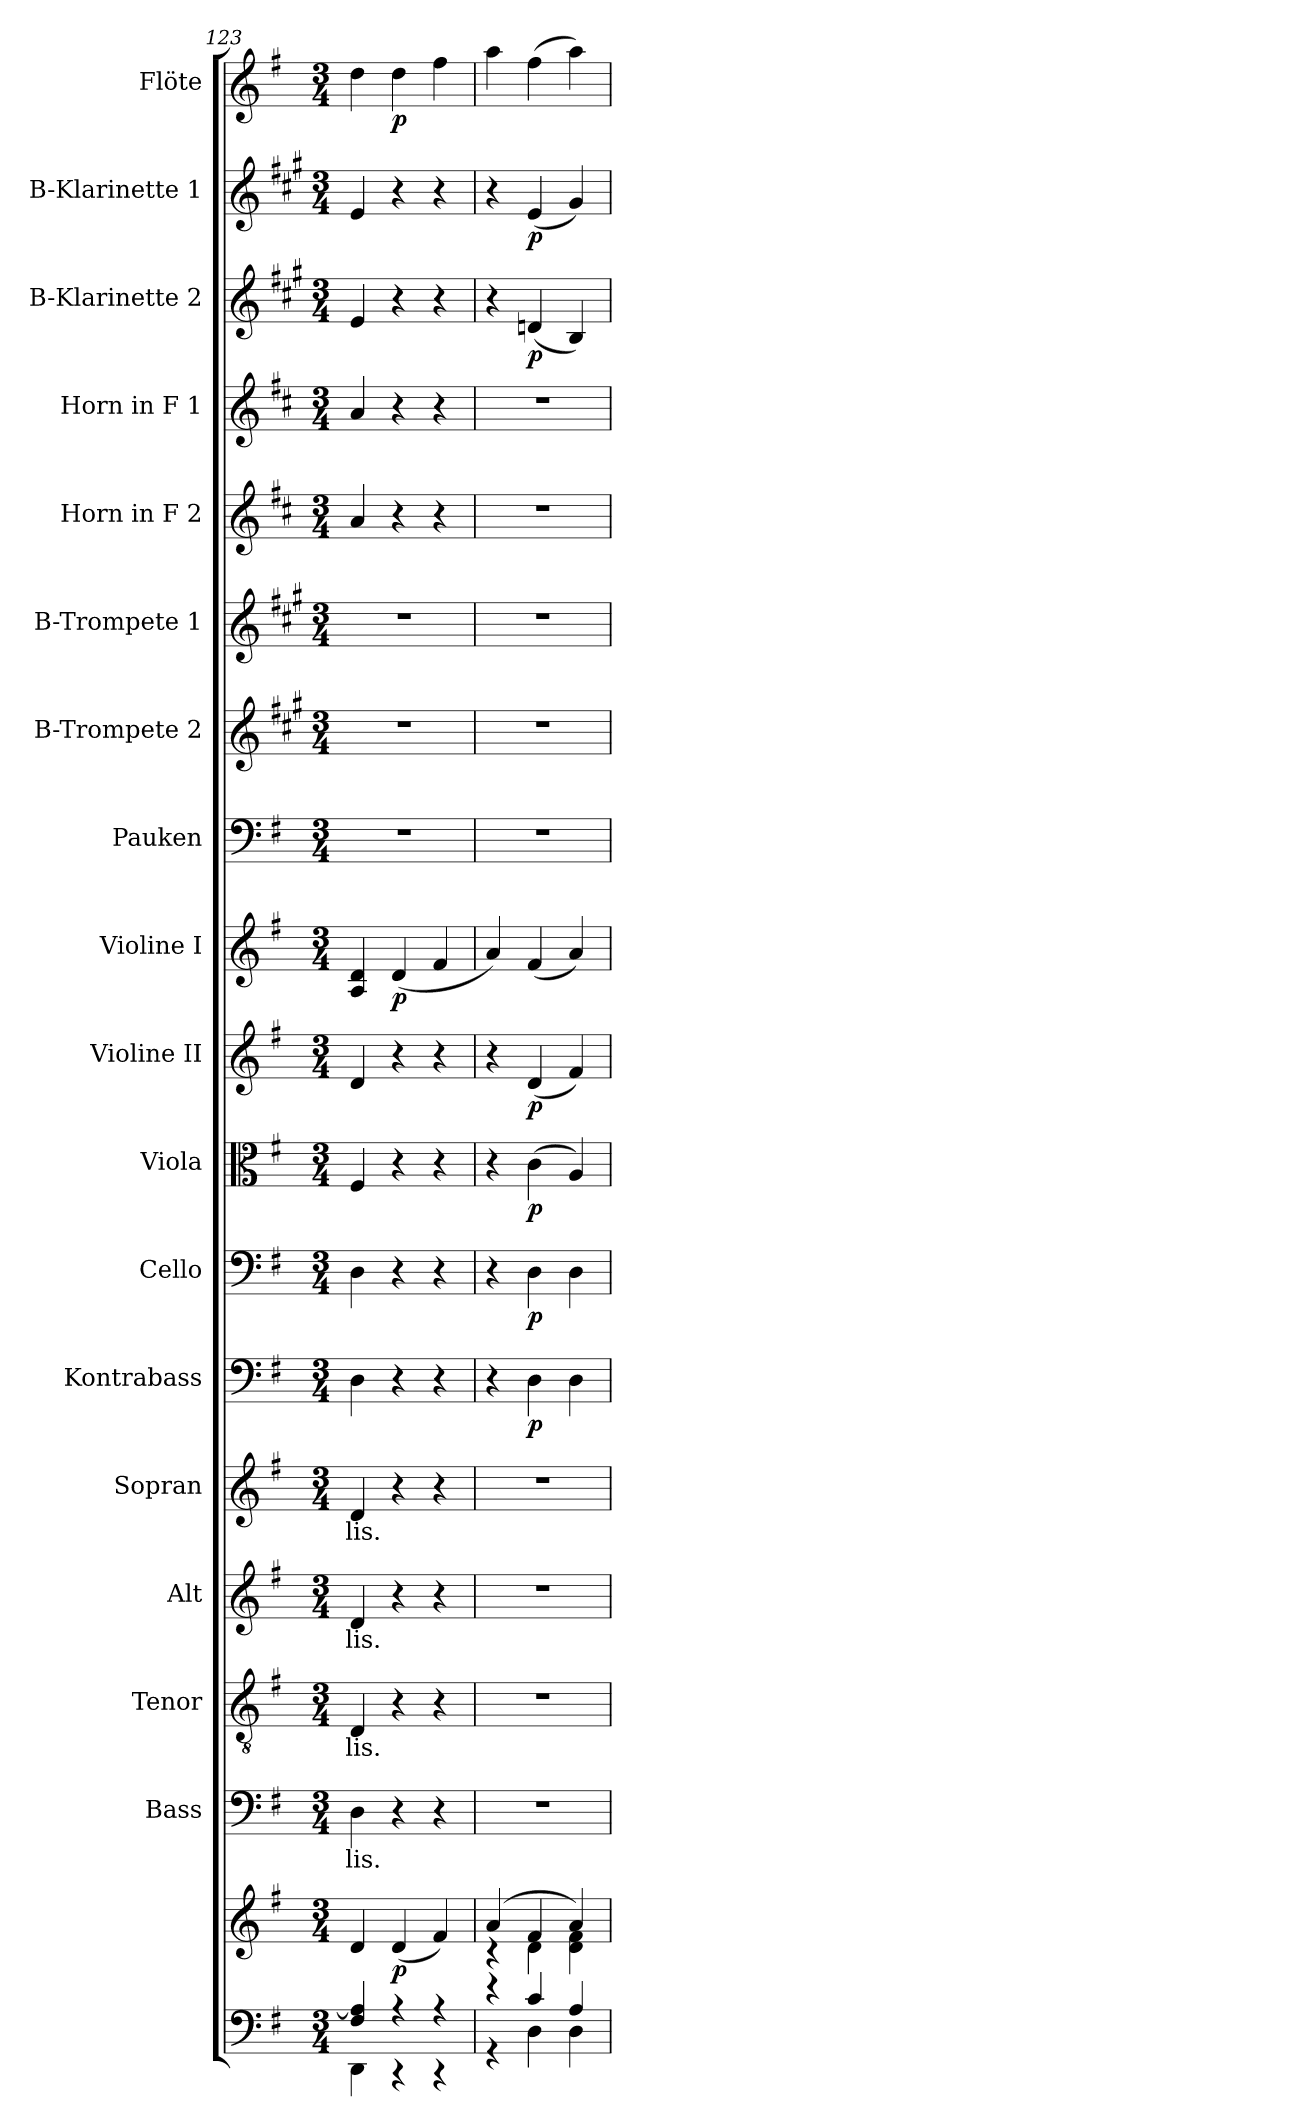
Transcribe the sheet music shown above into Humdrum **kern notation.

**kern	**kern	**dynam	**kern	**text	**kern	**text	**kern	**text	**kern	**text	**kern	**dynam	**kern	**dynam	**kern	**dynam	**kern	**dynam	**kern	**dynam	**kern	**kern	**kern	**kern	**kern	**kern	**dynam	**kern	**dynam	**kern	**dynam
*part18	*part18	*part18	*part17	*part17	*part16	*part16	*part15	*part15	*part14	*part14	*part13	*part13	*part12	*part12	*part11	*part11	*part10	*part10	*part9	*part9	*part8	*part7	*part6	*part5	*part4	*part3	*part3	*part2	*part2	*part1	*part1
*staff19	*staff18	*staff18/19	*staff17	*staff17	*staff16	*staff16	*staff15	*staff15	*staff14	*staff14	*staff13	*staff13	*staff12	*staff12	*staff11	*staff11	*staff10	*staff10	*staff9	*staff9	*staff8	*staff7	*staff6	*staff5	*staff4	*staff3	*staff3	*staff2	*staff2	*staff1	*staff1
*	*	*	*I"Bass	*	*I"Tenor	*	*I"Alt	*	*I"Sopran	*	*I"Kontrabass	*	*I"Cello	*	*I"Viola	*	*I"Violine II	*	*I"Violine I	*	*I"Pauken	*I"B-Trompete 2	*I"B-Trompete 1	*I"Horn in F 2	*I"Horn in F 1	*I"B-Klarinette 2	*	*I"B-Klarinette 1	*	*I"Flöte	*
*	*	*	*I'B.	*	*I'T.	*	*I'A.	*	*I'S.	*	*I'Kb.	*	*	*	*I'Vla.	*	*I'Vl. II	*	*I'Vl. I	*	*I'Pk.	*I'Trp. 2	*I'Trp. 1	*	*	*I'Kl. 2	*	*I'Kl. 1	*	*I'Fl.	*
*clefF4	*clefG2	*	*clefF4	*	*clefGv2	*	*clefG2	*	*clefG2	*	*clefF4	*	*clefF4	*	*clefC3	*	*clefG2	*	*clefG2	*	*clefF4	*clefG2	*clefG2	*clefG2	*clefG2	*clefG2	*	*clefG2	*	*clefG2	*
*	*	*	*	*	*	*	*	*	*	*	*ITrd7c12	*	*	*	*	*	*	*	*	*	*	*ITrd1c2	*ITrd1c2	*ITrd4c7	*ITrd4c7	*ITrd1c2	*	*ITrd1c2	*	*	*
*k[f#]	*k[f#]	*	*k[f#]	*	*k[f#]	*	*k[f#]	*	*k[f#]	*	*k[f#]	*	*k[f#]	*	*k[f#]	*	*k[f#]	*	*k[f#]	*	*k[f#]	*k[f#]	*k[f#]	*k[f#]	*k[f#]	*k[f#]	*	*k[f#]	*	*k[f#]	*
*G:	*G:	*	*G:	*	*G:	*	*G:	*	*G:	*	*G:	*	*G:	*	*G:	*	*G:	*	*G:	*	*G:	*G:	*G:	*G:	*G:	*G:	*	*G:	*	*G:	*
*M3/4	*M3/4	*	*M3/4	*	*M3/4	*	*M3/4	*	*M3/4	*	*M3/4	*	*M3/4	*	*M3/4	*	*M3/4	*	*M3/4	*	*M3/4	*M3/4	*M3/4	*M3/4	*M3/4	*M3/4	*	*M3/4	*	*M3/4	*
=123	=123	=123	=123	=123	=123	=123	=123	=123	=123	=123	=123	=123	=123	=123	=123	=123	=123	=123	=123	=123	=123	=123	=123	=123	=123	=123	=123	=123	=123	=123	=123
*^	*	*	*	*	*	*	*	*	*	*	*	*	*	*	*	*	*	*	*	*	*	*	*	*	*	*	*	*	*	*	*
!	!	!	!	!	!LO:LY:b	!	!LO:LY:b	!	!LO:LY:b	!	!LO:LY:b	!	!	!	!	!	!	!	!	!	!	!	!	!	!	!	!	!	!	!	!	!
4F#/ 4A/]	4DD\	4d/	.	4D\	-lis.	4D/	-lis.	4d/	-lis.	4d/	-lis.	4DD\	.	4D\	.	4F#/	.	4d/	.	4A/ 4d/	.	2.r	2.r	2.r	4d/	4d/	4d/	.	4d/	.	4dd\	.
!	!	!	!LO:DY:b	!	!	!	!	!	!	!	!	!	!	!	!	!	!	!	!	!	!LO:DY:b	!	!	!	!	!	!	!	!	!	!	!LO:DY:b
4r	4r	(<4d/	p	4r	.	4r	.	4r	.	4r	.	4r	.	4r	.	4r	.	4r	.	(<4d/	p	.	.	.	4r	4r	4r	.	4r	.	4dd\	p
4r	4r	4f#/)	.	4r	.	4r	.	4r	.	4r	.	4r	.	4r	.	4r	.	4r	.	4f#/	.	.	.	.	4r	4r	4r	.	4r	.	4ff#\	.
=124	=124	=124	=124	=124	=124	=124	=124	=124	=124	=124	=124	=124	=124	=124	=124	=124	=124	=124	=124	=124	=124	=124	=124	=124	=124	=124	=124	=124	=124	=124	=124	=124
*	*	*^	*	*	*	*	*	*	*	*	*	*	*	*	*	*	*	*	*	*	*	*	*	*	*	*	*	*	*	*	*	*
4r	4r	(4a/	4rc	.	2.r	.	2.r	.	2.r	.	2.r	.	4r	.	4r	.	4r	.	4r	.	4a/)	.	2.r	2.r	2.r	2.r	2.r	4r	.	4r	.	4aa\	.
!	!	!	!	!	!	!	!	!	!	!	!	!	!	!LO:DY:b	!	!LO:DY:b	!	!LO:DY:b	!	!LO:DY:b	!	!	!	!	!	!	!	!	!LO:DY:b	!	!LO:DY:b	!	!
4c/	4D\	4f#/	4d\	.	.	.	.	.	.	.	.	.	4DD\	p	4D\	p	(>4c\	p	(<4d/	p	(<4f#/	.	.	.	.	.	.	(<4cn/	p	(<4d/	p	(>4ff#\	.
4A/	4D\	4a/)	4d\ 4f#\	.	.	.	.	.	.	.	.	.	4DD\	.	4D\	.	4A/)	.	4f#/)	.	4a/)	.	.	.	.	.	.	4A/)	.	4f#/)	.	4aa\)	.
*v	*v	*	*	*	*	*	*	*	*	*	*	*	*	*	*	*	*	*	*	*	*	*	*	*	*	*	*	*	*	*	*	*	*
*	*v	*v	*	*	*	*	*	*	*	*	*	*	*	*	*	*	*	*	*	*	*	*	*	*	*	*	*	*	*	*	*	*
=	=	=	=	=	=	=	=	=	=	=	=	=	=	=	=	=	=	=	=	=	=	=	=	=	=	=	=	=	=	=	=
*-	*-	*-	*-	*-	*-	*-	*-	*-	*-	*-	*-	*-	*-	*-	*-	*-	*-	*-	*-	*-	*-	*-	*-	*-	*-	*-	*-	*-	*-	*-	*-
